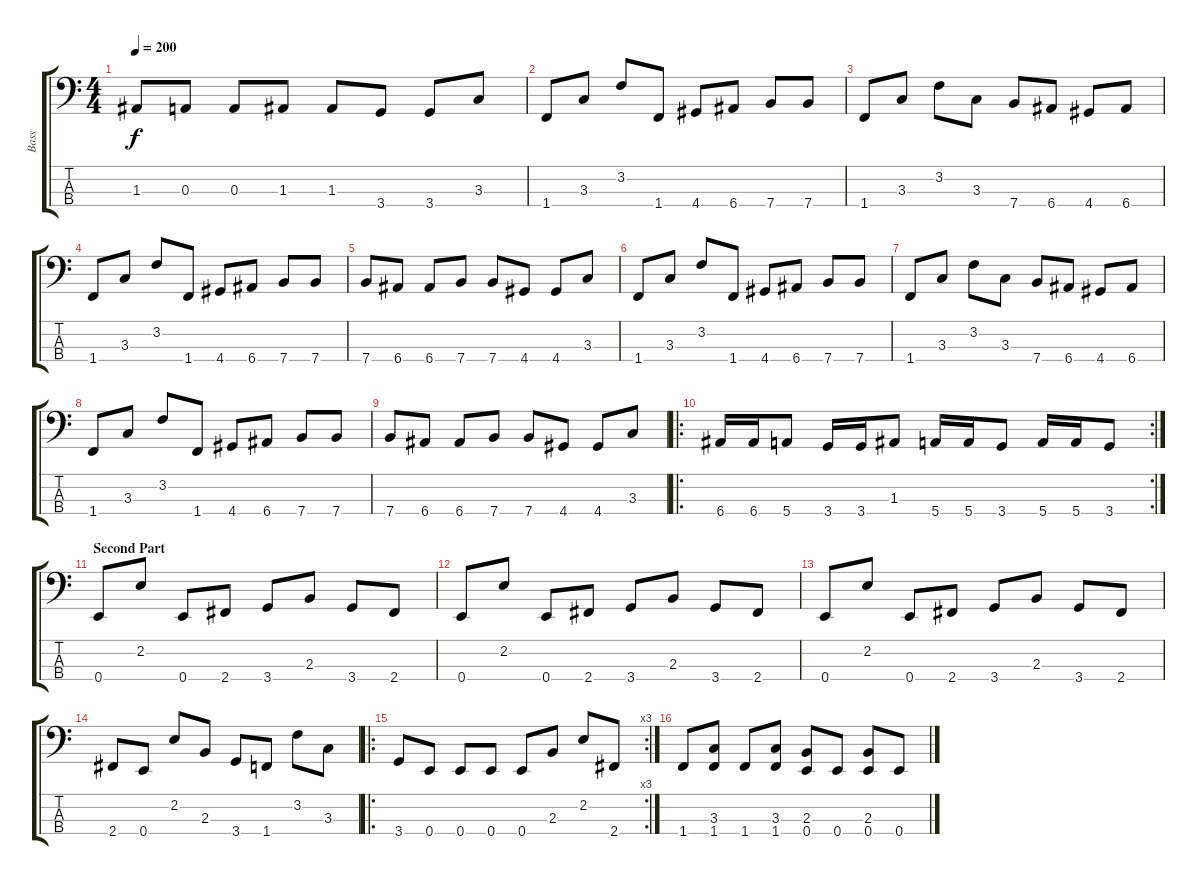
\track ("Bass" "Bass") {instrument electricbassfinger}
\staff {score tabs}
\tuning (G2 D2 A1 E1) {hide}
\ts (4 4)
\tempo 200
\clef f4
\ks c
1.3.8{dy f} 0.3.8 0.3.8 1.3.8 1.3.8 3.4.8 3.4.8 3.3.8 |
1.4.8 3.3.8 3.2.8 1.4.8 4.4.8 6.4.8 7.4.8 7.4.8 |
1.4.8 3.3.8 3.2.8 3.3.8 7.4.8 6.4.8 4.4.8 6.4.8 |
1.4.8 3.3.8 3.2.8 1.4.8 4.4.8 6.4.8 7.4.8 7.4.8 |
7.4.8 6.4.8 6.4.8 7.4.8 7.4.8 4.4.8 4.4.8 3.3.8 |
1.4.8 3.3.8 3.2.8 1.4.8 4.4.8 6.4.8 7.4.8 7.4.8 |
1.4.8 3.3.8 3.2.8 3.3.8 7.4.8 6.4.8 4.4.8 6.4.8 |
1.4.8 3.3.8 3.2.8 1.4.8 4.4.8 6.4.8 7.4.8 7.4.8 |
7.4.8 6.4.8 6.4.8 7.4.8 7.4.8 4.4.8 4.4.8 3.3.8 |
\ro
\rc 2
6.4.16 6.4.16 5.4.8 3.4.16 3.4.16 1.3.8 5.4.16 5.4.16 3.4.8 5.4.16 5.4.16 3.4.8 |
\section ("" "Second Part")
0.4.8 2.2.8 0.4.8 2.4.8 3.4.8 2.3.8 3.4.8 2.4.8 |
0.4.8 2.2.8 0.4.8 2.4.8 3.4.8 2.3.8 3.4.8 2.4.8 |
0.4.8 2.2.8 0.4.8 2.4.8 3.4.8 2.3.8 3.4.8 2.4.8 |
2.4.8 0.4.8 2.2.8 2.3.8 3.4.8 1.4.8 3.2.8 3.3.8 |
\ro
\rc 3
3.4.8 0.4.8 0.4.8 0.4.8 0.4.8 2.3.8 2.2.8 2.4.8 |
1.4.8 (3.3 1.4).8 1.4.8 (3.3 1.4).8 (2.3 0.4).8 0.4.8 (2.3 0.4).8 0.4.8
